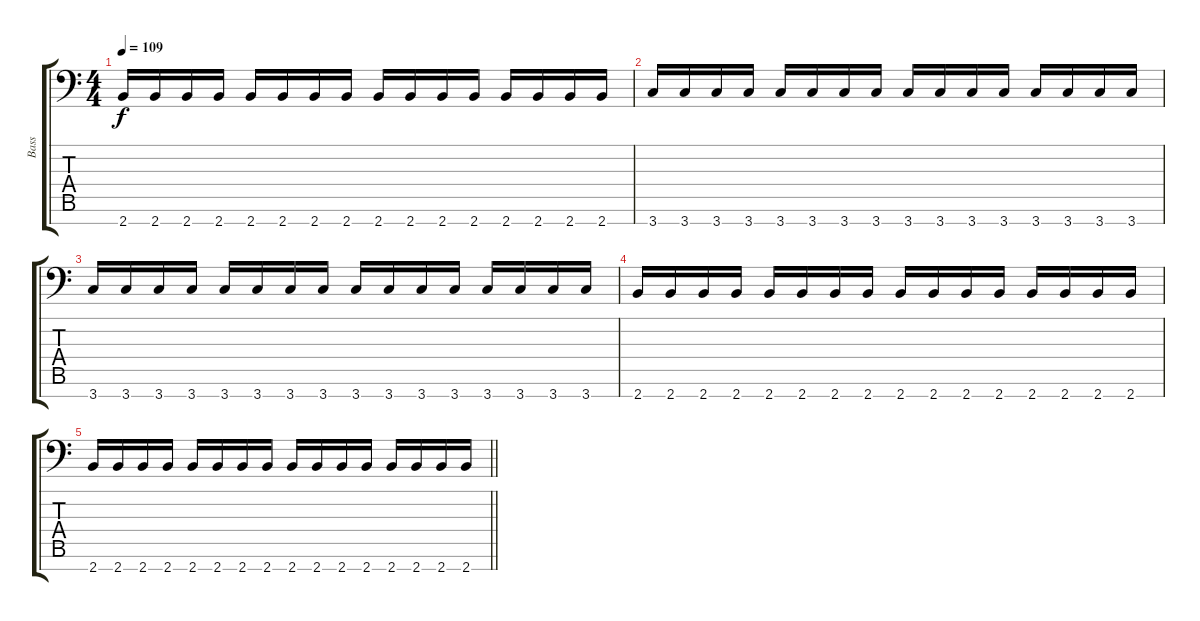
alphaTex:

\track ("Bass" "Bass") {instrument electricbasspick}
\staff {score tabs}
\tuning (E4 B3 G3 D3 A2 E2 A1) {hide}
\ts (4 4)
\tempo 109
\clef f4
\ks c
2.7.16{dy f} 2.7.16 2.7.16 2.7.16 2.7.16 2.7.16 2.7.16 2.7.16 2.7.16 2.7.16 2.7.16 2.7.16 2.7.16 2.7.16 2.7.16 2.7.16 |
3.7.16 3.7.16 3.7.16 3.7.16 3.7.16 3.7.16 3.7.16 3.7.16 3.7.16 3.7.16 3.7.16 3.7.16 3.7.16 3.7.16 3.7.16 3.7.16 |
3.7.16 3.7.16 3.7.16 3.7.16 3.7.16 3.7.16 3.7.16 3.7.16 3.7.16 3.7.16 3.7.16 3.7.16 3.7.16 3.7.16 3.7.16 3.7.16 |
2.7.16 2.7.16 2.7.16 2.7.16 2.7.16 2.7.16 2.7.16 2.7.16 2.7.16 2.7.16 2.7.16 2.7.16 2.7.16 2.7.16 2.7.16 2.7.16 |
\barLineRight lightlight
2.7.16 2.7.16 2.7.16 2.7.16 2.7.16 2.7.16 2.7.16 2.7.16 2.7.16 2.7.16 2.7.16 2.7.16 2.7.16 2.7.16 2.7.16 2.7.16
